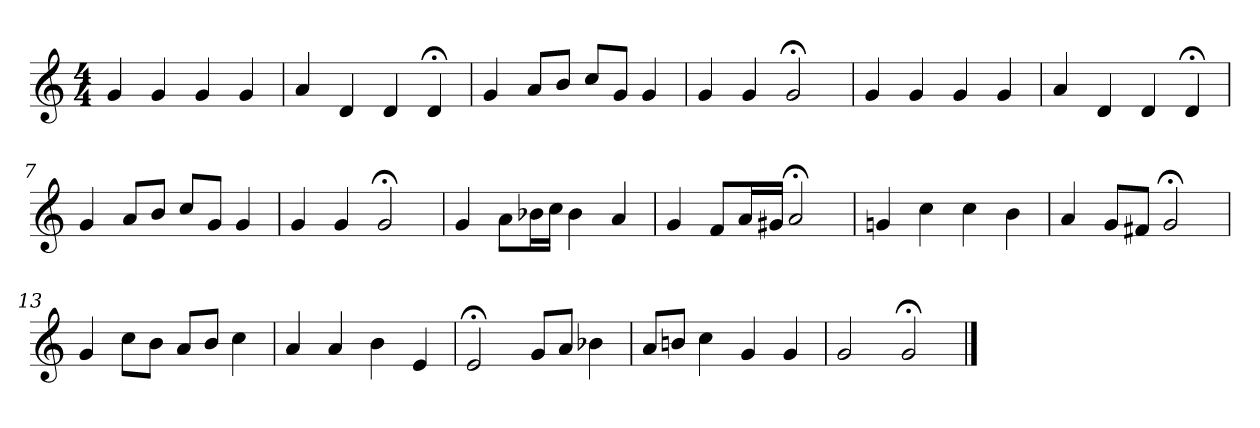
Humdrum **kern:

**kern
*part1
*staff1
*clefG2
*M4/4
=1
4g
4g
4g
4g
=2
4a
4d
4d
4d;<
=3
4g
8a/L
8b/J
8cc/L
8g/J
4g
=4
4g
4g
2g;<
=5
4g
4g
4g
4g
=6
4a
4d
4d
4d;<
=7
4g
8a/L
8b/J
8cc/L
8g/J
4g
=8
4g
4g
2g;<
=9
4g
8a\L
16b-X\L
16cc\JJ
4b-
4a
=10
4g
8f/L
16a/L
16g#X/JJ
2a;<
=11
4gn
4cc
4cc
4b
=12
4a
8g/L
8f#X/J
2g;<
=13
4g
8cc\L
8b\J
8a/L
8b/J
4cc
=14
4a
4a
4b
4e
=15
2e;<
8g/L
8a/J
4b-X
=16
8a/L
8bn/J
4cc
4g
4g
=17
2g
2g;<
==
*-
